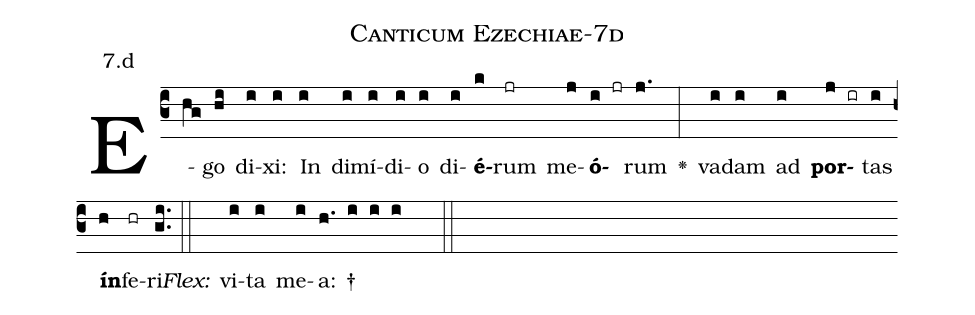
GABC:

name: Canticum Ezechiae-7d;
annotation: 7.d;
%%
(c3)E(hg)go(hi) di(i)xi:(i) In(i) di(i)mí(i)di(i)o(i) di(i)<b>é</b>(k)rum(jr) me(j)<b>ó</b>(i jr)rum(j.) <v>\greheightstar</v>(:) va(i)dam(i) ad(i) <b>por</b>(j ir)tas(i) <b>ín</b>(h)fe(hr)ri.(gi..) (::)
<i>Flex:</i>()  vi(i)ta(i) me(i)a: †(h. i i i  ::)

%E(i) u(i) o(j) u(i) a(h) e.(gi..) (::)
